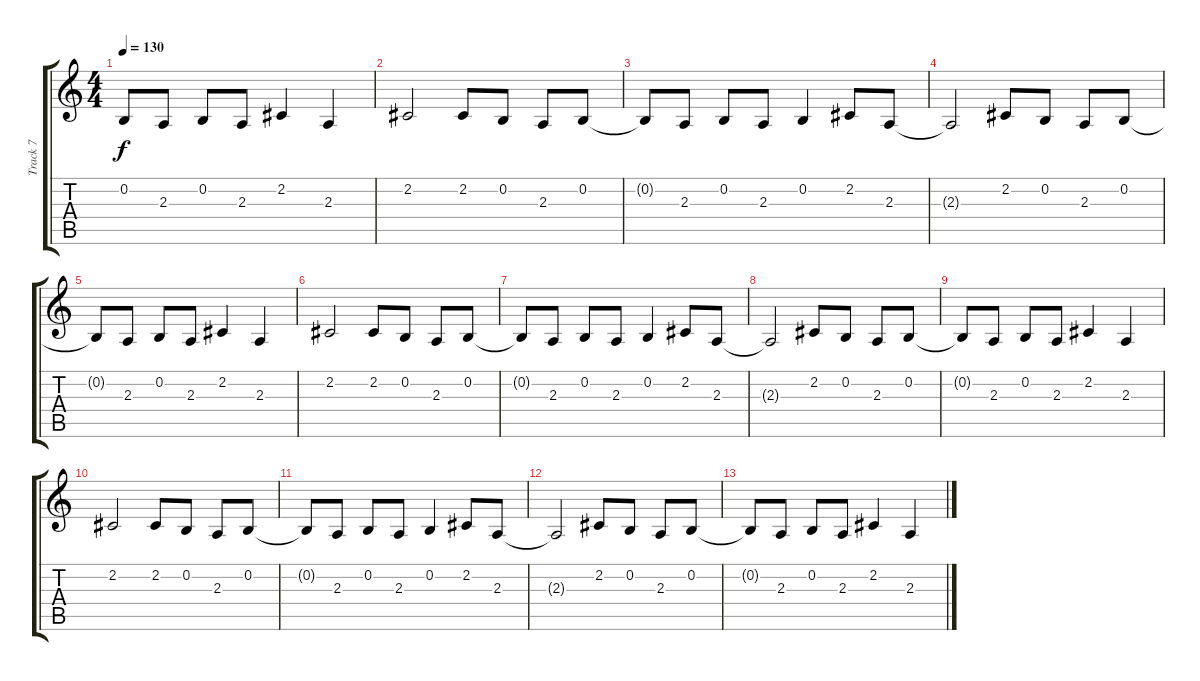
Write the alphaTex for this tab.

\track ("Track 7" "Track 7") {instrument electricgrandpiano}
\staff {score tabs}
\tuning (E4 B3 G3 D3 A2 E2) {hide}
\ts (4 4)
\tempo 130
\clef g2
\ks c
0.2{t}.8{dy f} 2.3.8 0.2.8 2.3.8 2.2.4 2.3.4 |
2.2.2 2.2.8 0.2.8 2.3.8 0.2.8 |
0.2{t}.8 2.3.8 0.2.8 2.3.8 0.2.4 2.2.8 2.3.8 |
2.3{t}.2 2.2.8 0.2.8 2.3.8 0.2.8 |
0.2{t}.8 2.3.8 0.2.8 2.3.8 2.2.4 2.3.4 |
2.2.2 2.2.8 0.2.8 2.3.8 0.2.8 |
0.2{t}.8 2.3.8 0.2.8 2.3.8 0.2.4 2.2.8 2.3.8 |
2.3{t}.2 2.2.8 0.2.8 2.3.8 0.2.8 |
0.2{t}.8 2.3.8 0.2.8 2.3.8 2.2.4 2.3.4 |
2.2.2 2.2.8 0.2.8 2.3.8 0.2.8 |
0.2{t}.8 2.3.8 0.2.8 2.3.8 0.2.4 2.2.8 2.3.8 |
2.3{t}.2 2.2.8 0.2.8 2.3.8 0.2.8 |
0.2{t}.8 2.3.8 0.2.8 2.3.8 2.2.4 2.3.4
